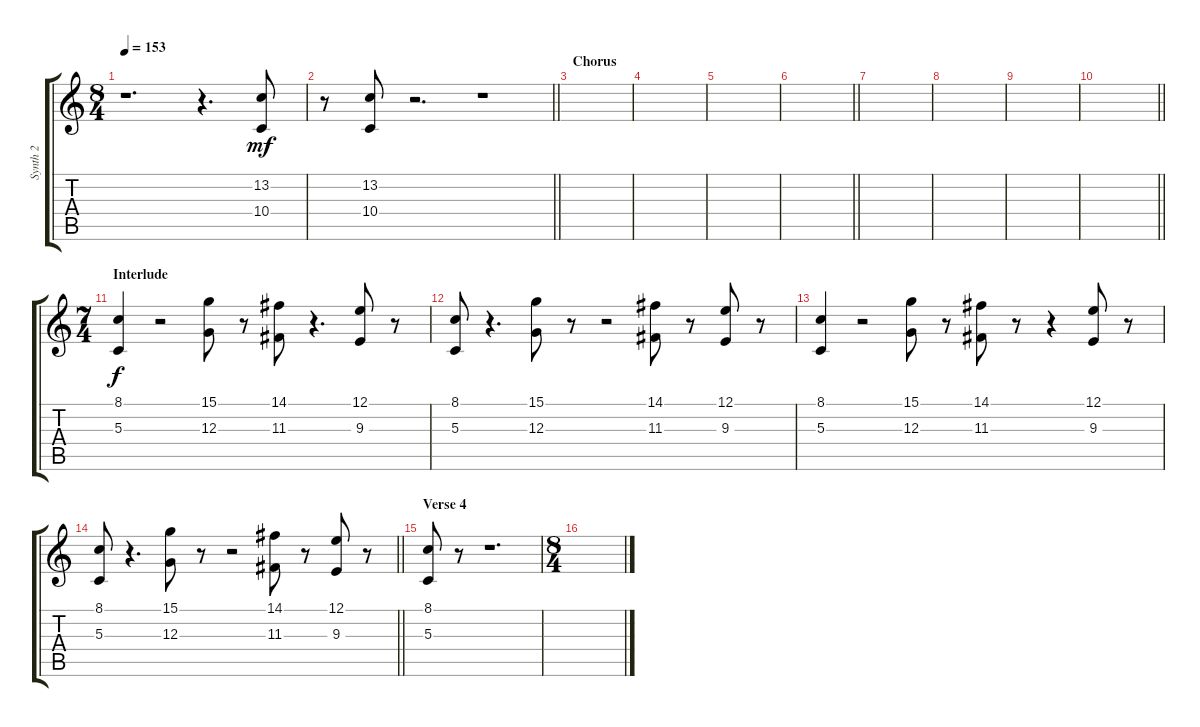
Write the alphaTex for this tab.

\track ("Synth 2" "Synth 2") {instrument vibraphone}
\staff {score tabs}
\tuning (E4 B3 G3 D3 A2 E2) {hide}
\ts (8 4)
\tempo 153
\clef g2
\ks c
r.1{d dy mf} r.4{d} (13.2 10.4).8 |
\barLineRight lightlight
r.8 (13.2 10.4).8 r.2{d} r.1 |
\section ("" "Chorus")
|
|
|
\barLineRight lightlight
|
|
|
|
\barLineRight lightlight
|
\ts (7 4)
\section ("" "Interlude")
(8.1 5.3).4{dy f instrument vibraphone} r.2 (15.1 12.3).8 r.8 (14.1 11.3).8 r.4{d} (12.1 9.3).8 r.8 |
(8.1 5.3).8 r.4{d} (15.1 12.3).8 r.8 r.2 (14.1 11.3).8 r.8 (12.1 9.3).8 r.8 |
(8.1 5.3).4 r.2 (15.1 12.3).8 r.8 (14.1 11.3).8 r.8 r.4 (12.1 9.3).8 r.8 |
\barLineRight lightlight
(8.1 5.3).8 r.4{d} (15.1 12.3).8 r.8 r.2 (14.1 11.3).8 r.8 (12.1 9.3).8 r.8 |
\section ("" "Verse 4")
(8.1 5.3).8 r.8 r.1{d} |
\ts (8 4)
